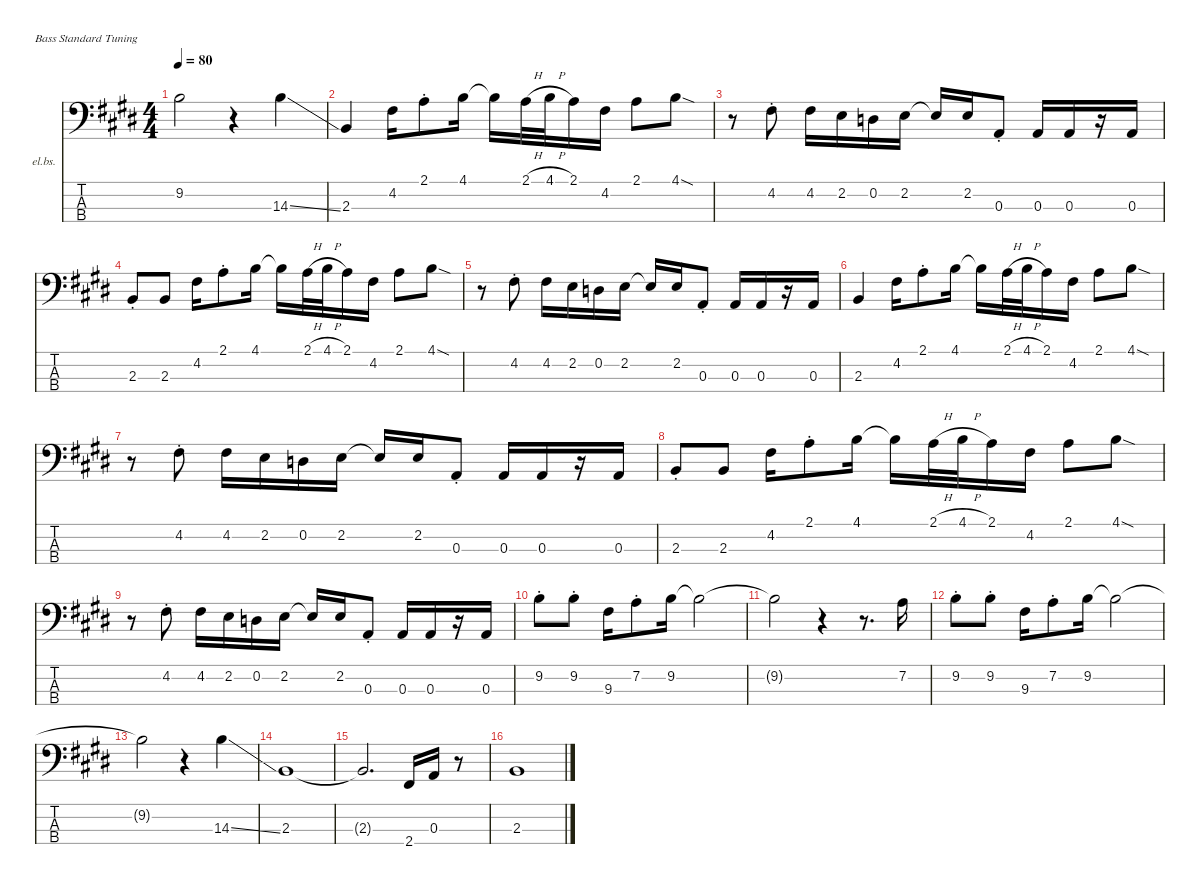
\defaultSystemsLayout 4
\hideDynamics
\bracketExtendMode nobrackets
\firstSystemTrackNameOrientation horizontal
\otherSystemsTrackNameOrientation horizontal
\track ("Electric Bass" "el.bs.") {instrument electricbassfinger}
\staff {score tabs}
\tuning (G2 D2 A1 E1)
\ts (4 4)
\tempo 80
\clef f4
\ks e
9.2{t acc forcenatural}.2{dy mf beam Down} r.4{beam Down} 14.3{ss acc forcenatural}.4{beam Down} |
2.3{acc forcenatural}.4{beam Up} 4.2{acc #}.16{beam Down} 2.1{st acc forcenatural}.8{beam Down} 4.1{acc forcenatural}.16{beam Down} 4.1{t acc forcenatural}.16{beam Down} 2.1{h acc forcenatural}.32{beam Down} 4.1{h acc forcenatural}.32{beam Down} 2.1{acc forcenatural}.16{beam Down} 4.2{acc #}.16{beam Down} 2.1{acc forcenatural}.8{beam Down} 4.1{sod acc forcenatural}.8{beam Down} |
r.8{beam Down} 4.2{st acc #}.8{beam Down} 4.2{acc #}.16{beam Down} 2.2{acc forcenatural}.16{beam Down} 0.2{acc forcenatural}.16{beam Down} 2.2{acc forcenatural}.16{beam Down} 2.2{t acc forcenatural}.16{beam Up} 2.2{acc forcenatural}.16{beam Up} 0.3{st acc forcenatural}.8{beam Up} 0.3{acc forcenatural}.16{beam Up} 0.3{acc forcenatural}.16{beam Up} r.16{beam Up} 0.3{acc forcenatural}.16{beam Up} |
2.3{st acc forcenatural}.8{beam Up} 2.3{acc forcenatural}.8{beam Up} 4.2{acc #}.16{beam Down} 2.1{st acc forcenatural}.8{beam Down} 4.1{acc forcenatural}.16{beam Down} 4.1{t acc forcenatural}.16{beam Down} 2.1{h acc forcenatural}.32{beam Down} 4.1{h acc forcenatural}.32{beam Down} 2.1{acc forcenatural}.16{beam Down} 4.2{acc #}.16{beam Down} 2.1{acc forcenatural}.8{beam Down} 4.1{sod acc forcenatural}.8{beam Down} |
r.8{beam Down} 4.2{st acc #}.8{beam Down} 4.2{acc #}.16{beam Down} 2.2{acc forcenatural}.16{beam Down} 0.2{acc forcenatural}.16{beam Down} 2.2{acc forcenatural}.16{beam Down} 2.2{t acc forcenatural}.16{beam Up} 2.2{acc forcenatural}.16{beam Up} 0.3{st acc forcenatural}.8{beam Up} 0.3{acc forcenatural}.16{beam Up} 0.3{acc forcenatural}.16{beam Up} r.16{beam Up} 0.3{acc forcenatural}.16{beam Up} |
2.3{acc forcenatural}.4{beam Up} 4.2{acc #}.16{beam Down} 2.1{st acc forcenatural}.8{beam Down} 4.1{acc forcenatural}.16{beam Down} 4.1{t acc forcenatural}.16{beam Down} 2.1{h acc forcenatural}.32{beam Down} 4.1{h acc forcenatural}.32{beam Down} 2.1{acc forcenatural}.16{beam Down} 4.2{acc #}.16{beam Down} 2.1{acc forcenatural}.8{beam Down} 4.1{sod acc forcenatural}.8{beam Down} |
r.8{beam Down} 4.2{st acc #}.8{beam Down} 4.2{acc #}.16{beam Down} 2.2{acc forcenatural}.16{beam Down} 0.2{acc forcenatural}.16{beam Down} 2.2{acc forcenatural}.16{beam Down} 2.2{t acc forcenatural}.16{beam Up} 2.2{acc forcenatural}.16{beam Up} 0.3{st acc forcenatural}.8{beam Up} 0.3{acc forcenatural}.16{beam Up} 0.3{acc forcenatural}.16{beam Up} r.16{beam Up} 0.3{acc forcenatural}.16{beam Up} |
2.3{st acc forcenatural}.8{beam Up} 2.3{acc forcenatural}.8{beam Up} 4.2{acc #}.16{beam Down} 2.1{st acc forcenatural}.8{beam Down} 4.1{acc forcenatural}.16{beam Down} 4.1{t acc forcenatural}.16{beam Down} 2.1{h acc forcenatural}.32{beam Down} 4.1{h acc forcenatural}.32{beam Down} 2.1{acc forcenatural}.16{beam Down} 4.2{acc #}.16{beam Down} 2.1{acc forcenatural}.8{beam Down} 4.1{sod acc forcenatural}.8{beam Down} |
r.8{beam Down} 4.2{st acc #}.8{beam Down} 4.2{acc #}.16{beam Down} 2.2{acc forcenatural}.16{beam Down} 0.2{acc forcenatural}.16{beam Down} 2.2{acc forcenatural}.16{beam Down} 2.2{t acc forcenatural}.16{beam Up} 2.2{acc forcenatural}.16{beam Up} 0.3{st acc forcenatural}.8{beam Up} 0.3{acc forcenatural}.16{beam Up} 0.3{acc forcenatural}.16{beam Up} r.16{beam Up} 0.3{acc forcenatural}.16{beam Up} |
9.2{st acc forcenatural}.8{beam Down} 9.2{st acc forcenatural}.8{beam Down} 9.3{acc #}.16{beam Down} 7.2{st acc forcenatural}.8{beam Down} 9.2{acc forcenatural}.16{beam Down} 9.2{t acc forcenatural}.2{beam Down} |
9.2{t acc forcenatural}.2{beam Down} r.4{beam Down} r.8{d beam Down} 7.2{acc forcenatural}.16{beam Down} |
9.2{st acc forcenatural}.8{beam Down} 9.2{st acc forcenatural}.8{beam Down} 9.3{acc #}.16{beam Down} 7.2{st acc forcenatural}.8{beam Down} 9.2{acc forcenatural}.16{beam Down} 9.2{t acc forcenatural}.2{beam Down} |
9.2{t acc forcenatural}.2{beam Down} r.4{beam Down} 14.3{ss acc forcenatural}.4{beam Down} |
2.3{acc forcenatural}.1{beam Up} |
2.3{t acc forcenatural}.2{d beam Up} 2.4{acc #}.16{beam Up} 0.3{acc forcenatural}.16{beam Up} r.8{beam Up} |
2.3{acc forcenatural}.1{beam Up}
